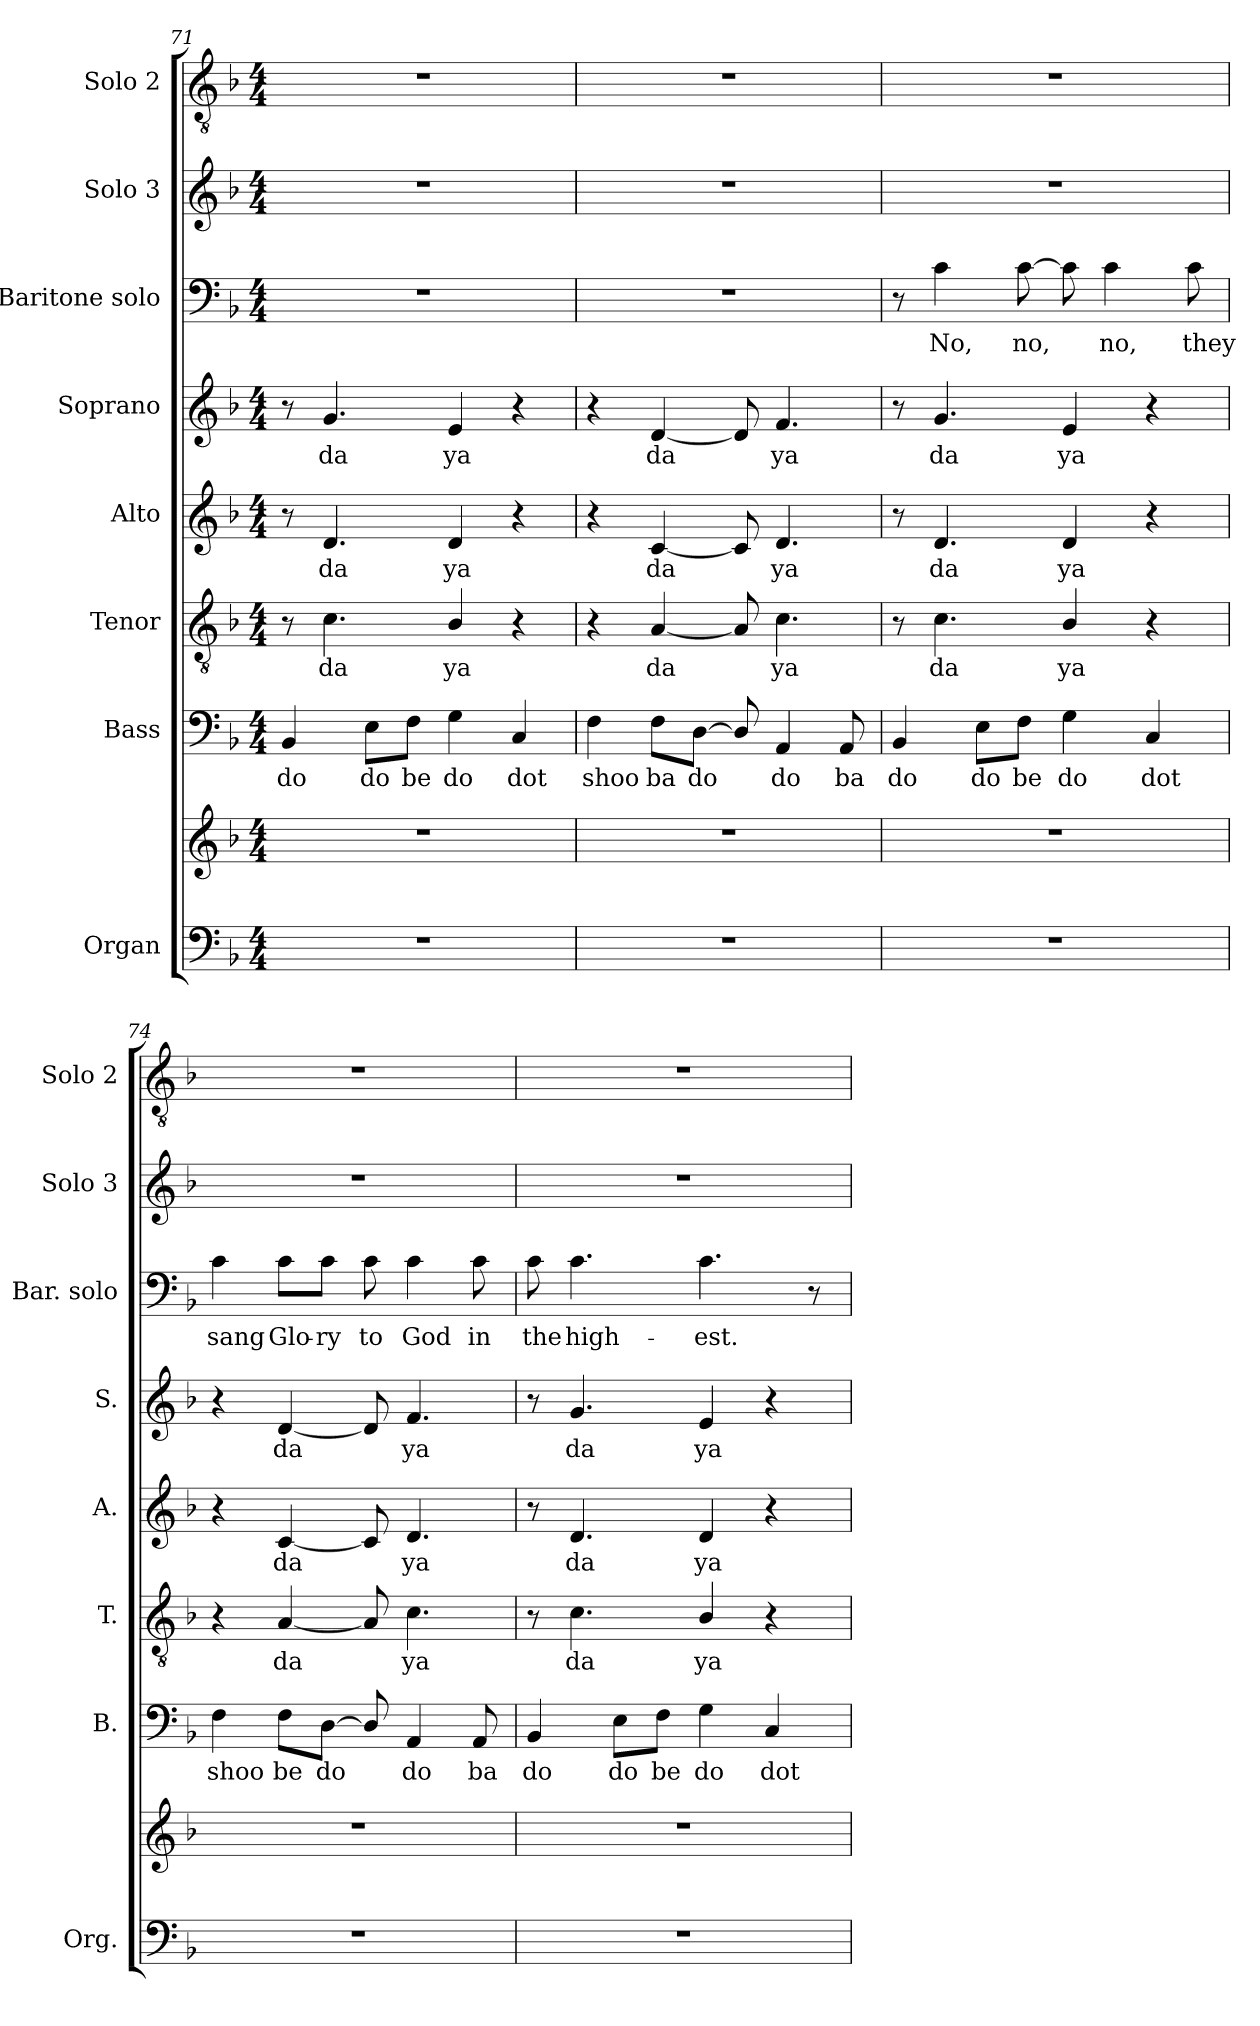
**kern	**kern	**kern	**text	**kern	**text	**kern	**text	**kern	**text	**kern	**text	**kern	**kern
*part8	*part8	*part7	*part7	*part6	*part6	*part5	*part5	*part4	*part4	*part3	*part3	*part2	*part1
*staff9	*staff8	*staff7	*staff7	*staff6	*staff6	*staff5	*staff5	*staff4	*staff4	*staff3	*staff3	*staff2	*staff1
*I"Organ	*	*I"Bass	*	*I"Tenor	*	*I"Alto	*	*I"Soprano	*	*I"Baritone solo	*	*I"Solo 3	*I"Solo 2
*I'Org.	*	*I'B.	*	*I'T.	*	*I'A.	*	*I'S.	*	*I'Bar. solo	*	*I'Solo 3	*I'Solo 2
!!LO:PB:g=z
*clefF4	*clefG2	*clefF4	*	*clefGv2	*	*clefG2	*	*clefG2	*	*clefF4	*	*clefG2	*clefGv2
*	*	*	*	*ITrd7c12	*	*	*	*	*	*	*	*	*
*k[b-]	*k[b-]	*k[b-]	*	*k[b-]	*	*k[b-]	*	*k[b-]	*	*k[b-]	*	*k[b-]	*k[b-]
*F:	*F:	*F:	*	*F:	*	*F:	*	*F:	*	*F:	*	*F:	*F:
*M4/4	*M4/4	*M4/4	*	*M4/4	*	*M4/4	*	*M4/4	*	*M4/4	*	*M4/4	*M4/4
=71	=71	=71	=71	=71	=71	=71	=71	=71	=71	=71	=71	=71	=71
!	!	!	!LO:LY:b:color=#000000	!	!	!	!	!	!	!	!	!	!
1r	1r	4BB-i/	do	8r	.	8r	.	8r	.	1r	.	1r	1r
!	!	!	!	!	!LO:LY:b:color=#000000	!	!	!	!	!	!	!	!
!	!	!	!	!	!	!	!LO:LY:b:color=#000000	!	!	!	!	!	!
!	!	!	!	!	!	!	!	!	!LO:LY:b:color=#000000	!	!	!	!
.	.	.	.	4.Ci\	da	4.di/	da	4.gi/	da	.	.	.	.
!	!	!	!LO:LY:b:color=#000000	!	!	!	!	!	!	!	!	!	!
.	.	8Ei\L	do	.	.	.	.	.	.	.	.	.	.
!	!	!	!LO:LY:b:color=#000000	!	!	!	!	!	!	!	!	!	!
.	.	8Fi\J	be	.	.	.	.	.	.	.	.	.	.
!	!	!	!LO:LY:b:color=#000000	!	!	!	!	!	!	!	!	!	!
!	!	!	!	!	!LO:LY:b:color=#000000	!	!	!	!	!	!	!	!
!	!	!	!	!	!	!	!LO:LY:b:color=#000000	!	!	!	!	!	!
!	!	!	!	!	!	!	!	!	!LO:LY:b:color=#000000	!	!	!	!
.	.	4Gi\	do	4BB-i/	ya	4di/	ya	4ei/	ya	.	.	.	.
!	!	!	!LO:LY:b:color=#000000	!	!	!	!	!	!	!	!	!	!
.	.	4Ci/	dot	4r	.	4r	.	4r	.	.	.	.	.
=72	=72	=72	=72	=72	=72	=72	=72	=72	=72	=72	=72	=72	=72
!	!	!	!LO:LY:b:color=#000000	!	!	!	!	!	!	!	!	!	!
1r	1r	4Fi\	shoo	4r	.	4r	.	4r	.	1r	.	1r	1r
!	!	!	!LO:LY:b:color=#000000	!	!	!	!	!	!	!	!	!	!
!	!	!	!	!	!LO:LY:b:color=#000000	!	!	!	!	!	!	!	!
!	!	!	!	!	!	!	!LO:LY:b:color=#000000	!	!	!	!	!	!
!	!	!	!	!	!	!	!	!	!LO:LY:b:color=#000000	!	!	!	!
.	.	8Fi\L	ba	[4AAi/	da	[4ci/	da	[4di/	da	.	.	.	.
!	!	!	!LO:LY:b:color=#000000	!	!	!	!	!	!	!	!	!	!
.	.	[8Di\J	do	.	.	.	.	.	.	.	.	.	.
.	.	8Di/]	.	8AAi/]	.	8ci/]	.	8di/]	.	.	.	.	.
!	!	!	!LO:LY:b:color=#000000	!	!	!	!	!	!	!	!	!	!
!	!	!	!	!	!LO:LY:b:color=#000000	!	!	!	!	!	!	!	!
!	!	!	!	!	!	!	!LO:LY:b:color=#000000	!	!	!	!	!	!
!	!	!	!	!	!	!	!	!	!LO:LY:b:color=#000000	!	!	!	!
.	.	4AAi/	do	4.Ci\	ya	4.di/	ya	4.fi/	ya	.	.	.	.
!	!	!	!LO:LY:b:color=#000000	!	!	!	!	!	!	!	!	!	!
.	.	8AAi/	ba	.	.	.	.	.	.	.	.	.	.
=73	=73	=73	=73	=73	=73	=73	=73	=73	=73	=73	=73	=73	=73
!	!	!	!LO:LY:b:color=#000000	!	!	!	!	!	!	!	!	!	!
1r	1r	4BB-i/	do	8r	.	8r	.	8r	.	8r	.	1r	1r
!	!	!	!	!	!LO:LY:b:color=#000000	!	!	!	!	!	!	!	!
!	!	!	!	!	!	!	!LO:LY:b:color=#000000	!	!	!	!	!	!
!	!	!	!	!	!	!	!	!	!LO:LY:b:color=#000000	!	!	!	!
!	!	!	!	!	!	!	!	!	!	!	!LO:LY:b:color=#000000	!	!
.	.	.	.	4.Ci\	da	4.di/	da	4.gi/	da	4ci\	No,	.	.
!	!	!	!LO:LY:b:color=#000000	!	!	!	!	!	!	!	!	!	!
.	.	8Ei\L	do	.	.	.	.	.	.	.	.	.	.
!	!	!	!LO:LY:b:color=#000000	!	!	!	!	!	!	!	!	!	!
!	!	!	!	!	!	!	!	!	!	!	!LO:LY:b:color=#000000	!	!
.	.	8Fi\J	be	.	.	.	.	.	.	[8ci\	no,	.	.
!	!	!	!LO:LY:b:color=#000000	!	!	!	!	!	!	!	!	!	!
!	!	!	!	!	!LO:LY:b:color=#000000	!	!	!	!	!	!	!	!
!	!	!	!	!	!	!	!LO:LY:b:color=#000000	!	!	!	!	!	!
!	!	!	!	!	!	!	!	!	!LO:LY:b:color=#000000	!	!	!	!
.	.	4Gi\	do	4BB-i/	ya	4di/	ya	4ei/	ya	8ci\]	.	.	.
!	!	!	!	!	!	!	!	!	!	!	!LO:LY:b:color=#000000	!	!
.	.	.	.	.	.	.	.	.	.	4ci\	no,	.	.
!	!	!	!LO:LY:b:color=#000000	!	!	!	!	!	!	!	!	!	!
.	.	4Ci/	dot	4r	.	4r	.	4r	.	.	.	.	.
!	!	!	!	!	!	!	!	!	!	!	!LO:LY:b:color=#000000	!	!
.	.	.	.	.	.	.	.	.	.	8ci\	they	.	.
=74	=74	=74	=74	=74	=74	=74	=74	=74	=74	=74	=74	=74	=74
!	!	!	!LO:LY:b:color=#000000	!	!	!	!	!	!	!	!	!	!
!	!	!	!	!	!	!	!	!	!	!	!LO:LY:b:color=#000000	!	!
1r	1r	4Fi\	shoo	4r	.	4r	.	4r	.	4ci\	sang	1r	1r
!	!	!	!LO:LY:b:color=#000000	!	!	!	!	!	!	!	!	!	!
!	!	!	!	!	!LO:LY:b:color=#000000	!	!	!	!	!	!	!	!
!	!	!	!	!	!	!	!LO:LY:b:color=#000000	!	!	!	!	!	!
!	!	!	!	!	!	!	!	!	!LO:LY:b:color=#000000	!	!	!	!
!	!	!	!	!	!	!	!	!	!	!	!LO:LY:b:color=#000000	!	!
.	.	8Fi\L	be	[4AAi/	da	[4ci/	da	[4di/	da	8ci\L	Glo-	.	.
!	!	!	!LO:LY:b:color=#000000	!	!	!	!	!	!	!	!	!	!
!	!	!	!	!	!	!	!	!	!	!	!LO:LY:b:color=#000000	!	!
.	.	[8Di\J	do	.	.	.	.	.	.	8ci\J	-ry	.	.
!	!	!	!	!	!	!	!	!	!	!	!LO:LY:b:color=#000000	!	!
.	.	8Di/]	.	8AAi/]	.	8ci/]	.	8di/]	.	8ci\	to	.	.
!	!	!	!LO:LY:b:color=#000000	!	!	!	!	!	!	!	!	!	!
!	!	!	!	!	!LO:LY:b:color=#000000	!	!	!	!	!	!	!	!
!	!	!	!	!	!	!	!LO:LY:b:color=#000000	!	!	!	!	!	!
!	!	!	!	!	!	!	!	!	!LO:LY:b:color=#000000	!	!	!	!
!	!	!	!	!	!	!	!	!	!	!	!LO:LY:b:color=#000000	!	!
.	.	4AAi/	do	4.Ci\	ya	4.di/	ya	4.fi/	ya	4ci\	God	.	.
!	!	!	!LO:LY:b:color=#000000	!	!	!	!	!	!	!	!	!	!
!	!	!	!	!	!	!	!	!	!	!	!LO:LY:b:color=#000000	!	!
.	.	8AAi/	ba	.	.	.	.	.	.	8ci\	in	.	.
!!LO:LB:g=z
=75	=75	=75	=75	=75	=75	=75	=75	=75	=75	=75	=75	=75	=75
!	!	!	!LO:LY:b:color=#000000	!	!	!	!	!	!	!	!	!	!
!	!	!	!	!	!	!	!	!	!	!	!LO:LY:b:color=#000000	!	!
1r	1r	4BB-i/	do	8r	.	8r	.	8r	.	8ci\	the	1r	1r
!	!	!	!	!	!LO:LY:b:color=#000000	!	!	!	!	!	!	!	!
!	!	!	!	!	!	!	!LO:LY:b:color=#000000	!	!	!	!	!	!
!	!	!	!	!	!	!	!	!	!LO:LY:b:color=#000000	!	!	!	!
!	!	!	!	!	!	!	!	!	!	!	!LO:LY:b:color=#000000	!	!
.	.	.	.	4.Ci\	da	4.di/	da	4.gi/	da	4.ci\	high-	.	.
!	!	!	!LO:LY:b:color=#000000	!	!	!	!	!	!	!	!	!	!
.	.	8Ei\L	do	.	.	.	.	.	.	.	.	.	.
!	!	!	!LO:LY:b:color=#000000	!	!	!	!	!	!	!	!	!	!
.	.	8Fi\J	be	.	.	.	.	.	.	.	.	.	.
!	!	!	!LO:LY:b:color=#000000	!	!	!	!	!	!	!	!	!	!
!	!	!	!	!	!LO:LY:b:color=#000000	!	!	!	!	!	!	!	!
!	!	!	!	!	!	!	!LO:LY:b:color=#000000	!	!	!	!	!	!
!	!	!	!	!	!	!	!	!	!LO:LY:b:color=#000000	!	!	!	!
!	!	!	!	!	!	!	!	!	!	!	!LO:LY:b:color=#000000	!	!
.	.	4Gi\	do	4BB-i/	ya	4di/	ya	4ei/	ya	4.ci\	-est.	.	.
!	!	!	!LO:LY:b:color=#000000	!	!	!	!	!	!	!	!	!	!
.	.	4Ci/	dot	4r	.	4r	.	4r	.	.	.	.	.
.	.	.	.	.	.	.	.	.	.	8r	.	.	.
=	=	=	=	=	=	=	=	=	=	=	=	=	=
*-	*-	*-	*-	*-	*-	*-	*-	*-	*-	*-	*-	*-	*-
